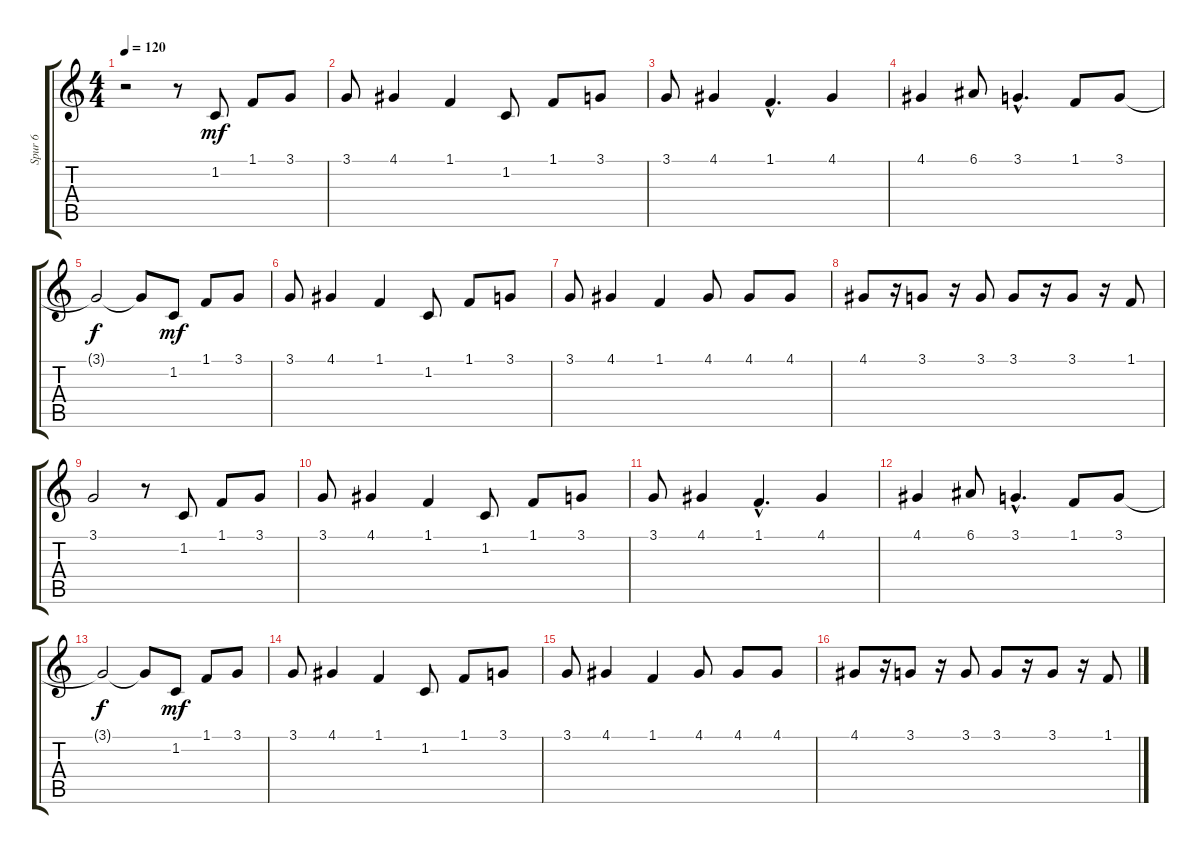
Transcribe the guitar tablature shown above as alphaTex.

\track ("Spur 6" "Spur 6") {instrument lead8bassandlead}
\staff {score tabs}
\tuning (E4 B3 G3 D3 A2 E2) {hide}
\ts (4 4)
\tempo 120
\clef g2
\ks c
r.2{dy mf} r.8 1.2.8 1.1.8 3.1.8 |
3.1.8 4.1.4 1.1.4 1.2.8 1.1.8 3.1.8 |
3.1.8 4.1.4 1.1{hac}.4{d} 4.1.4 |
4.1.4 6.1.8 3.1{hac}.4{d} 1.1.8 3.1.8 |
3.1{t}.2{dy f} 3.1{t}.8 1.2.8{dy mf} 1.1.8 3.1.8 |
3.1.8 4.1.4 1.1.4 1.2.8 1.1.8 3.1.8 |
3.1.8 4.1.4 1.1.4 4.1.8 4.1.8 4.1.8 |
4.1.8 r.16 3.1.8 r.16 3.1.8 3.1.8 r.16 3.1.8 r.16 1.1.8 |
3.1.2 r.8 1.2.8 1.1.8 3.1.8 |
3.1.8 4.1.4 1.1.4 1.2.8 1.1.8 3.1.8 |
3.1.8 4.1.4 1.1{hac}.4{d} 4.1.4 |
4.1.4 6.1.8 3.1{hac}.4{d} 1.1.8 3.1.8 |
3.1{t}.2{dy f} 3.1{t}.8 1.2.8{dy mf} 1.1.8 3.1.8 |
3.1.8 4.1.4 1.1.4 1.2.8 1.1.8 3.1.8 |
3.1.8 4.1.4 1.1.4 4.1.8 4.1.8 4.1.8 |
4.1.8 r.16 3.1.8 r.16 3.1.8 3.1.8 r.16 3.1.8 r.16 1.1.8
